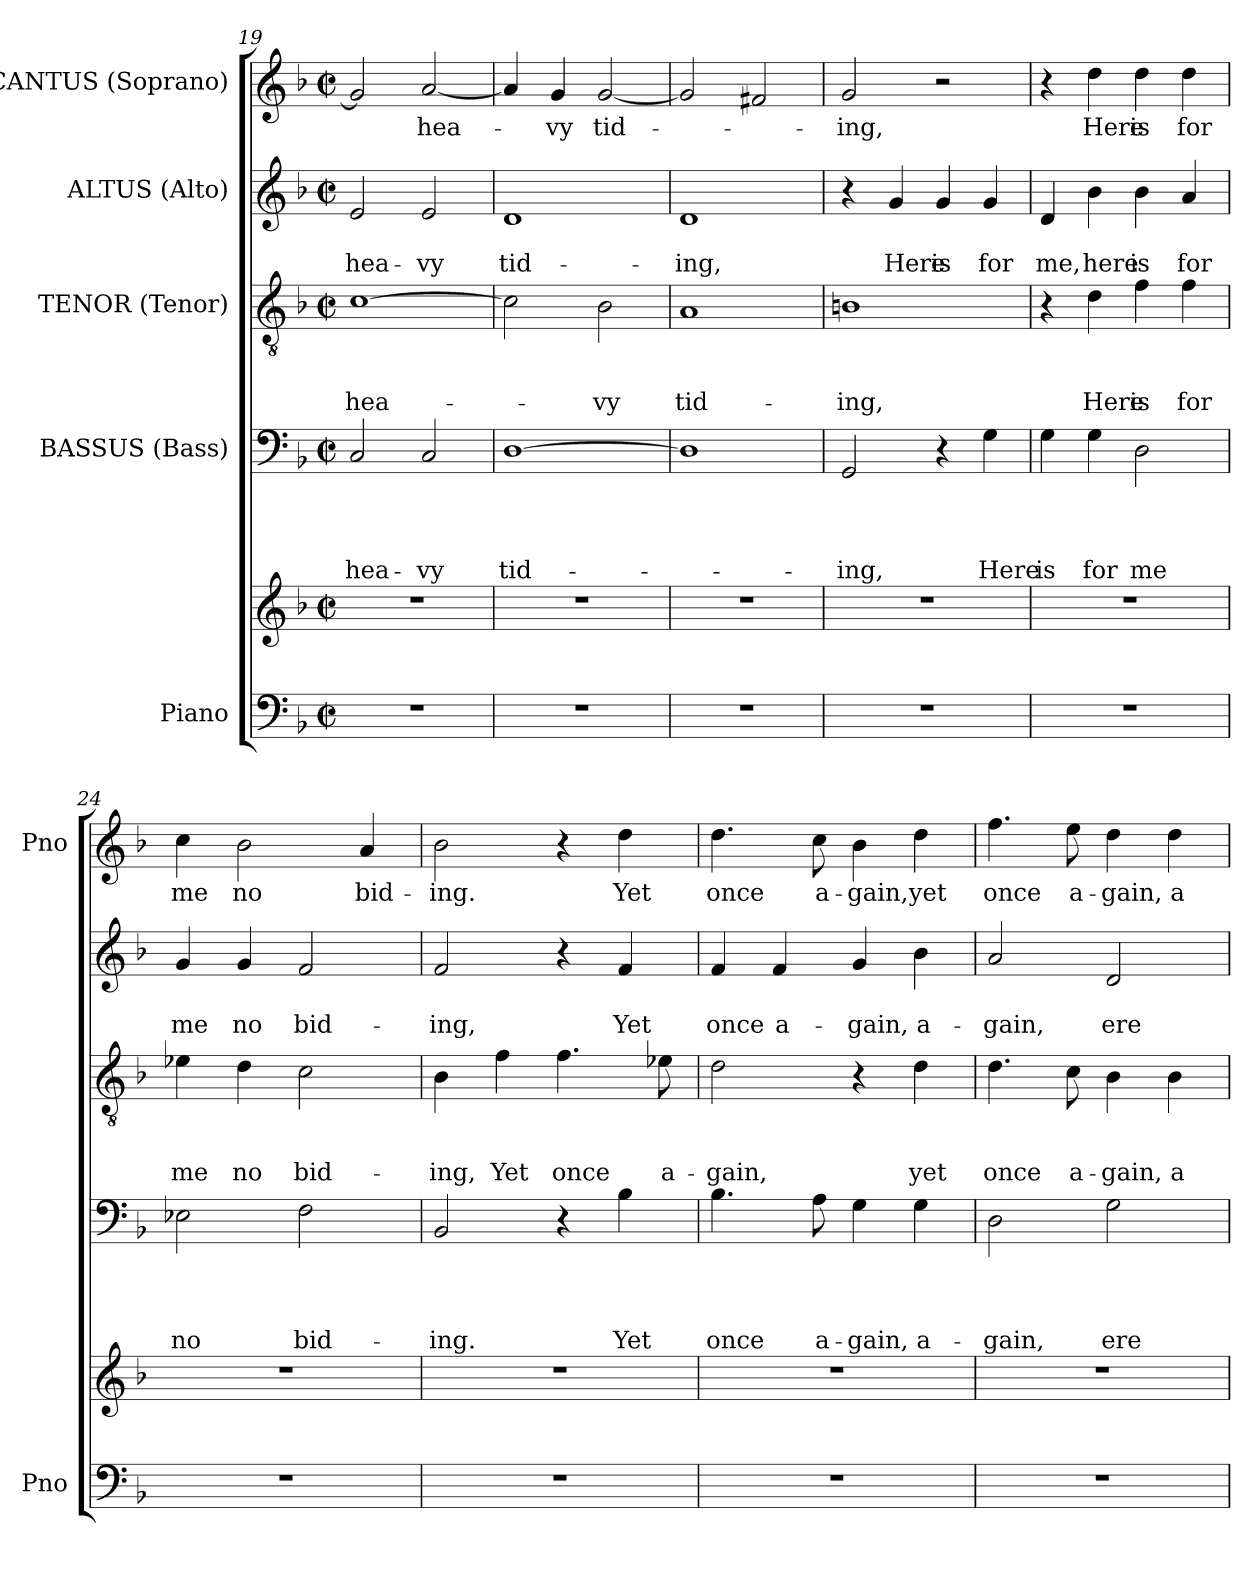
**kern	**kern	**kern	**text	**text	**text	**text	**kern	**text	**text	**text	**kern	**text	**text	**kern	**text
*part5	*part5	*part4	*part4	*part4	*part4	*part4	*part3	*part3	*part3	*part3	*part2	*part2	*part2	*part1	*part1
*staff6	*staff5	*staff4	*staff4	*staff4	*staff4	*staff4	*staff3	*staff3	*staff3	*staff3	*staff2	*staff2	*staff2	*staff1	*staff1
*I"Piano	*	*I"BASSUS (Bass)	*	*	*	*	*I"TENOR (Tenor)	*	*	*	*I"ALTUS (Alto)	*	*	*I"CANTUS (Soprano)	*
*I'Pno	*	*	*	*	*	*	*	*	*	*	*	*	*	*I'Pno	*
*clefF4	*clefG2	*clefF4	*	*	*	*	*clefGv2	*	*	*	*clefG2	*	*	*clefG2	*
*k[b-]	*k[b-]	*k[b-]	*	*	*	*	*k[b-]	*	*	*	*k[b-]	*	*	*k[b-]	*
*d:	*d:	*d:	*	*	*	*	*d:	*	*	*	*d:	*	*	*d:	*
*M2/2	*M2/2	*M2/2	*	*	*	*	*M2/2	*	*	*	*M2/2	*	*	*M2/2	*
*met(c|)	*met(c|)	*met(c|)	*	*	*	*	*met(c|)	*	*	*	*met(c|)	*	*	*met(c|)	*
=19	=19	=19	=19	=19	=19	=19	=19	=19	=19	=19	=19	=19	=19	=19	=19
1r	1r	2C/	.	.	.	hea-	[1c	.	.	hea-	2e/	.	hea-	2g/]	.
.	.	2C/	.	.	.	-vy	.	.	.	.	2e/	.	-vy	[2a/	hea-
=20	=20	=20	=20	=20	=20	=20	=20	=20	=20	=20	=20	=20	=20	=20	=20
1r	1r	[1D	.	.	.	tid-	2c\]	.	.	.	1d	.	tid-	4a/]	.
.	.	.	.	.	.	.	.	.	.	.	.	.	.	4g/	-vy
.	.	.	.	.	.	.	2B-\	.	.	-vy	.	.	.	[2g/	tid-
=21	=21	=21	=21	=21	=21	=21	=21	=21	=21	=21	=21	=21	=21	=21	=21
1r	1r	1D]	.	.	.	.	1A	.	.	tid-	1d	.	-ing,	2g/]	.
.	.	.	.	.	.	.	.	.	.	.	.	.	.	2f#X/	.
=22	=22	=22	=22	=22	=22	=22	=22	=22	=22	=22	=22	=22	=22	=22	=22
1r	1r	2GG/	.	.	.	-­ing,	1Bn	.	.	-­ing,	4r	.	.	2g/	-­ing,
.	.	.	.	.	.	.	.	.	.	.	4g/	.	Here	.	.
.	.	4r	.	.	.	.	.	.	.	.	4g/	.	is	2r	.
.	.	4G\	.	.	.	Here	.	.	.	.	4g/	.	for	.	.
=23	=23	=23	=23	=23	=23	=23	=23	=23	=23	=23	=23	=23	=23	=23	=23
1r	1r	4G\	.	.	.	is	4r	.	.	.	4d/	.	me,	4r	.
.	.	4G\	.	.	.	for	4d\	.	.	Here	4b-\	.	here	4dd\	Here
.	.	2D\	.	.	.	me	4f\	.	.	is	4b-\	.	is	4dd\	is
.	.	.	.	.	.	.	4f\	.	.	for	4a/	.	for	4dd\	for
!!LO:LB:g=z
=24	=24	=24	=24	=24	=24	=24	=24	=24	=24	=24	=24	=24	=24	=24	=24
1r	1r	2E-X\	.	.	.	no	4e-X\	.	.	me	4g/	.	me	4cc\	me
.	.	.	.	.	.	.	4d\	.	.	no	4g/	.	no	2b-\	no
.	.	2F\	.	.	.	bid-	2c\	.	.	bid-	2f/	.	bid-	.	.
.	.	.	.	.	.	.	.	.	.	.	.	.	.	4a/	bid-
=25	=25	=25	=25	=25	=25	=25	=25	=25	=25	=25	=25	=25	=25	=25	=25
1r	1r	2BB-/	.	.	.	-ing.	4B-\	.	.	-ing,	2f/	.	-ing,	2b-\	-ing.
.	.	.	.	.	.	.	4f\	.	.	Yet	.	.	.	.	.
.	.	4r	.	.	.	.	4.f\	.	.	once	4r	.	.	4r	.
.	.	4B-\	.	.	.	Yet	.	.	.	.	4f/	.	Yet	4dd\	Yet
.	.	.	.	.	.	.	8e-X\	.	.	a-	.	.	.	.	.
=26	=26	=26	=26	=26	=26	=26	=26	=26	=26	=26	=26	=26	=26	=26	=26
1r	1r	4.B-\	.	.	.	once	2d\	.	.	-gain,	4f/	.	once	4.dd\	once
.	.	.	.	.	.	.	.	.	.	.	4f/	.	a-	.	.
.	.	8A\	.	.	.	a-	.	.	.	.	.	.	.	8cc\	a-
.	.	4G\	.	.	.	-gain,	4r	.	.	.	4g/	.	-gain,	4b-\	-gain,
.	.	4G\	.	.	.	a-	4d\	.	.	yet	4b-\	.	a-	4dd\	yet
=27	=27	=27	=27	=27	=27	=27	=27	=27	=27	=27	=27	=27	=27	=27	=27
1r	1r	2D\	.	.	.	-­gain,	4.d\	.	.	once	2a/	.	-­gain,	4.ff\	once
.	.	.	.	.	.	.	8c\	.	.	a-	.	.	.	8ee\	a-
.	.	2G\	.	.	.	ere	4B-\	.	.	-gain,	2d/	.	ere	4dd\	-gain,
.	.	.	.	.	.	.	4B-\	.	.	a-	.	.	.	4dd\	a-
=	=	=	=	=	=	=	=	=	=	=	=	=	=	=	=
*-	*-	*-	*-	*-	*-	*-	*-	*-	*-	*-	*-	*-	*-	*-	*-
